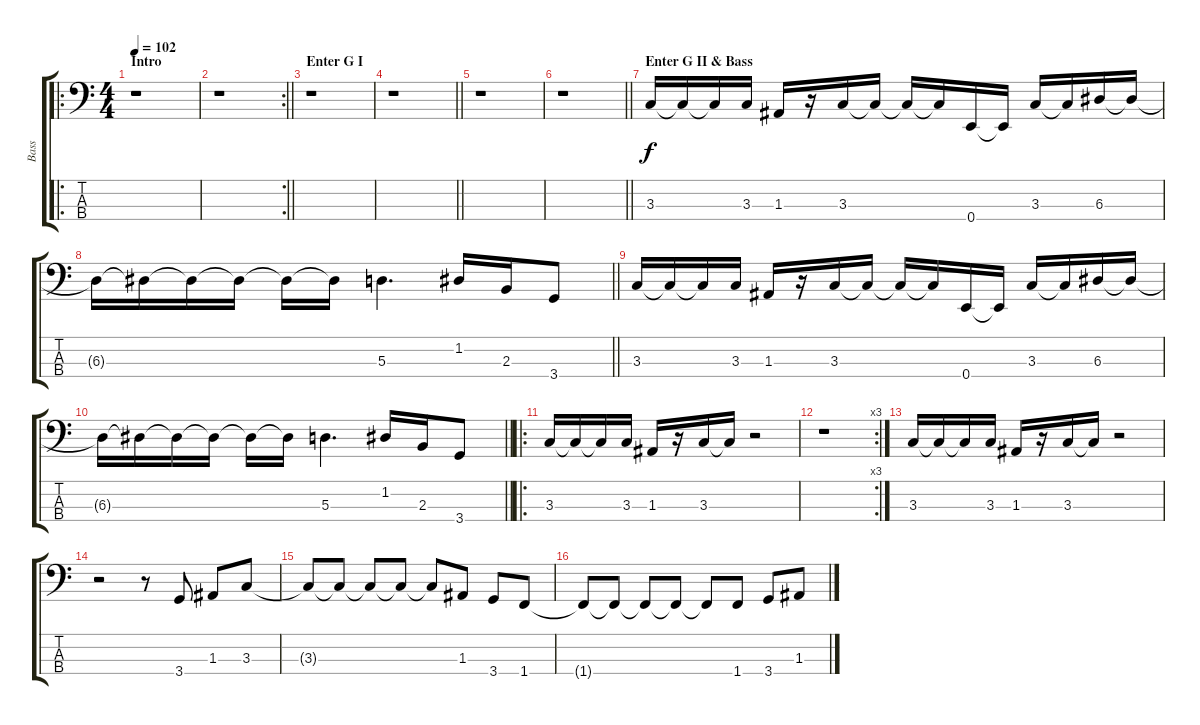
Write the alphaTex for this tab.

\track ("Bass" "Bass") {instrument electricbasspick}
\staff {score tabs}
\tuning (G2 D2 A1 E1) {hide}
\ro
\ts (4 4)
\section ("" "Intro")
\tempo 102
\clef f4
\ks c
r.1{dy f instrument electricbasspick} |
\rc 2
\barLineRight lightlight
r.1 |
\section ("" "Enter G I")
r.1 |
\barLineRight lightlight
r.1 |
r.1 |
\barLineRight lightlight
r.1 |
\section ("" "Enter G II & Bass")
3.3.16 3.3{t}.16 3.3{t}.16 3.3.16 1.3.16 r.16 3.3.16 3.3{t}.16 3.3{t}.16 3.3{t}.16 0.4.16 0.4{t}.16 3.3.16 3.3{t}.16 6.3.16 6.3{t}.16 |
\barLineRight lightlight
6.3{t}.16 6.3{t}.16 6.3{t}.16 6.3{t}.16 6.3{t}.16 6.3{t}.16 5.3.4{d} 1.2.16 2.3.16 3.4.8 |
3.3.16 3.3{t}.16 3.3{t}.16 3.3.16 1.3.16 r.16 3.3.16 3.3{t}.16 3.3{t}.16 3.3{t}.16 0.4.16 0.4{t}.16 3.3.16 3.3{t}.16 6.3.16 6.3{t}.16 |
\barLineRight lightlight
6.3{t}.16 6.3{t}.16 6.3{t}.16 6.3{t}.16 6.3{t}.16 6.3{t}.16 5.3.4{d} 1.2.16 2.3.16 3.4.8 |
\ro
3.3.16 3.3{t}.16 3.3{t}.16 3.3.16 1.3.16 r.16 3.3.16 3.3{t}.16 r.2 |
\rc 3
r.1 |
3.3.16 3.3{t}.16 3.3{t}.16 3.3.16 1.3.16 r.16 3.3.16 3.3{t}.16 r.2 |
r.2 r.8 3.4.8 1.3.8 3.3.8 |
3.3{t}.8 3.3{t}.8 3.3{t}.8 3.3{t}.8 3.3{t}.8 1.3.8 3.4.8 1.4.8 |
1.4{t}.8 1.4{t}.8 1.4{t}.8 1.4{t}.8 1.4{t}.8 1.4.8 3.4.8 1.3.8
